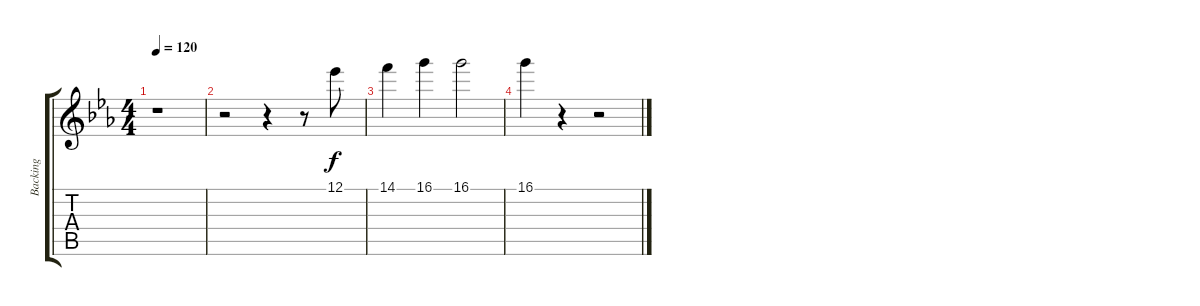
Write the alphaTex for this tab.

\track ("Backing" "Backing") {instrument distortionguitar}
\staff {score tabs}
\tuning (Eb4 Bb3 Gb3 Db3 Ab2 Eb2) {hide}
\ts (4 4)
\tempo 120
\clef g2
\ks eb
r.1{dy f} |
r.2 r.4 r.8 12.1.8 |
14.1.4 16.1.4 16.1.2 |
16.1.4 r.4 r.2
